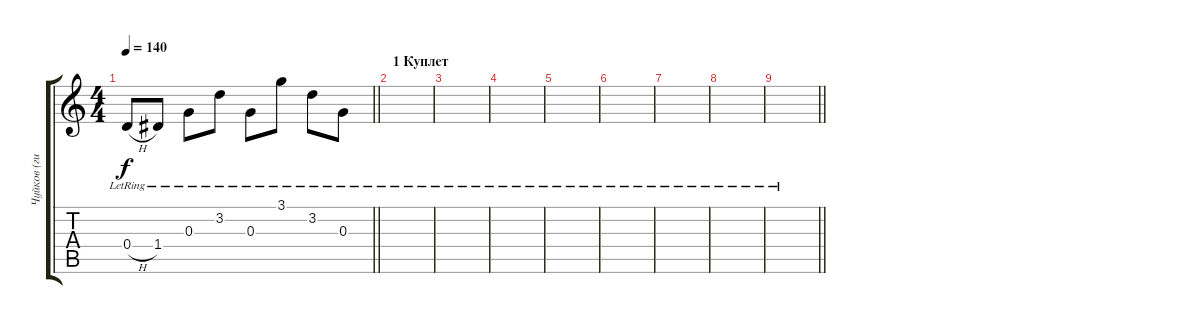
\track ("Чуйков (гитара)" "Чуйков (ги") {instrument electricguitarjazz}
\staff {score tabs}
\tuning (E4 B3 G3 D3 A2 E2) {hide}
\ts (4 4)
\tempo 140
\clef g2
\barLineRight lightlight
\ks c
0.4{h lr}.8{dy f} 1.4{lr}.8 0.3{lr}.8 3.2{lr}.8 0.3{lr}.8 3.1{lr}.8 3.2{lr}.8 0.3{lr}.8 |
\section ("" "1 Куплет")
|
|
|
|
|
|
|
\barLineRight lightlight
